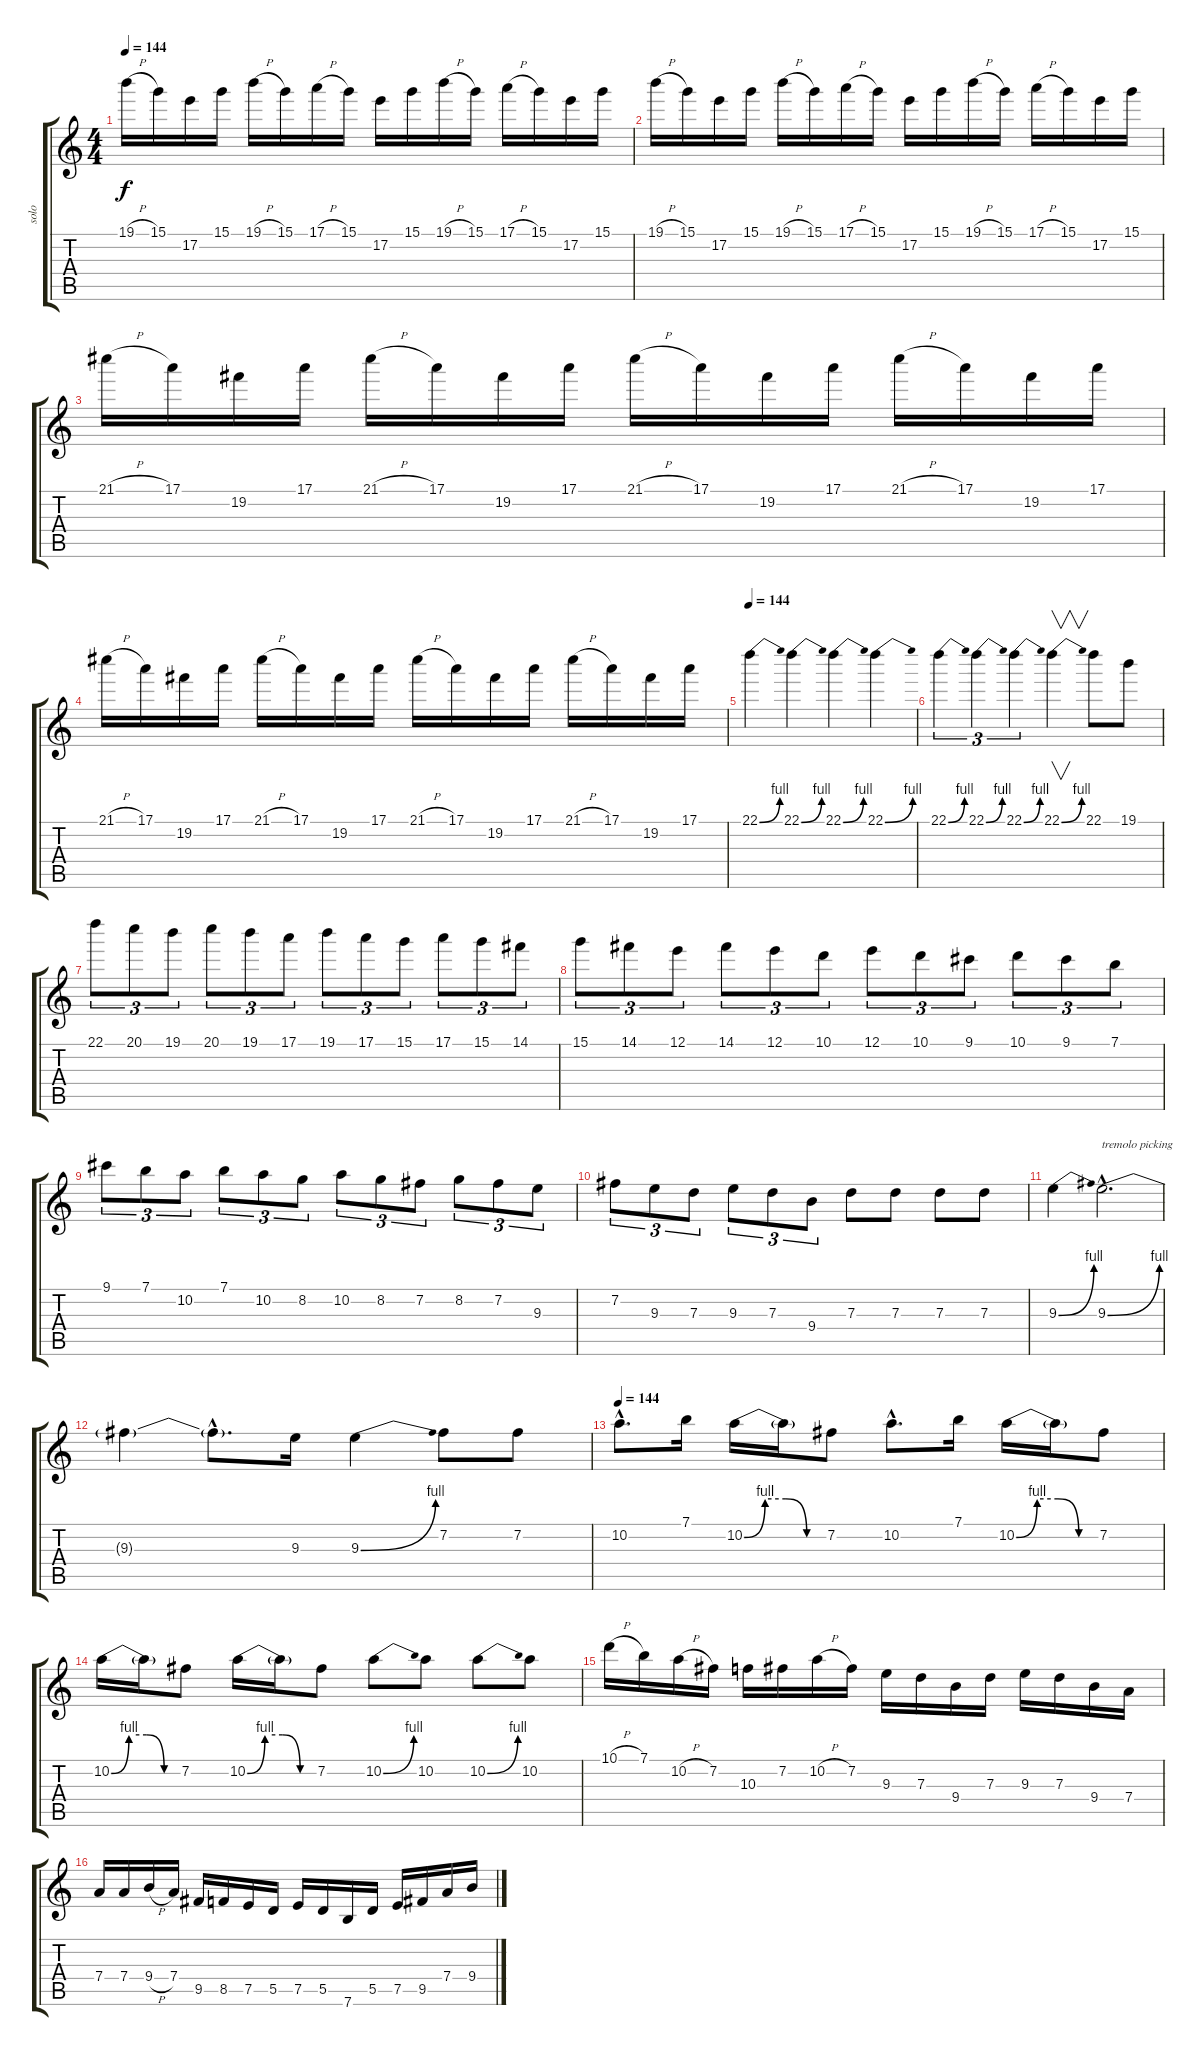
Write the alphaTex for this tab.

\track ("solo" "solo") {instrument overdrivenguitar}
\staff {score tabs}
\tuning (E4 B3 G3 D3 A2 E2) {hide}
\ts (4 4)
\tempo 144
\clef g2
\ks c
19.1{h}.16{dy f} 15.1.16 17.2.16 15.1.16 19.1{h}.16 15.1.16 17.1{h}.16 15.1.16 17.2.16 15.1.16 19.1{h}.16 15.1.16 17.1{h}.16 15.1.16 17.2.16 15.1.16 |
19.1{h}.16 15.1.16 17.2.16 15.1.16 19.1{h}.16 15.1.16 17.1{h}.16 15.1.16 17.2.16 15.1.16 19.1{h}.16 15.1.16 17.1{h}.16 15.1.16 17.2.16 15.1.16 |
21.1{h}.16 17.1.16 19.2.16 17.1.16 21.1{h}.16 17.1.16 19.2.16 17.1.16 21.1{h}.16 17.1.16 19.2.16 17.1.16 21.1{h}.16 17.1.16 19.2.16 17.1.16 |
21.1{h}.16 17.1.16 19.2.16 17.1.16 21.1{h}.16 17.1.16 19.2.16 17.1.16 21.1{h}.16 17.1.16 19.2.16 17.1.16 21.1{h}.16 17.1.16 19.2.16 17.1.16 |
\tempo 144
22.1{be (bend 0 0 60 4)}.4 22.1{be (bend 0 0 60 4)}.4 22.1{be (bend 0 0 60 4)}.4 22.1{be (bend 0 0 60 4)}.4 |
22.1{be (bend 0 0 60 4)}.4{tu (3 2)} 22.1{be (bend 0 0 60 4)}.4{tu (3 2)} 22.1{be (bend 0 0 60 4)}.4{tu (3 2)} 22.1{be (bend 0 0 60 4)}.4{v} 22.1.8 19.1.8 |
22.1.8{tu (3 2)} 20.1.8{tu (3 2)} 19.1.8{tu (3 2)} 20.1.8{tu (3 2)} 19.1.8{tu (3 2)} 17.1.8{tu (3 2)} 19.1.8{tu (3 2)} 17.1.8{tu (3 2)} 15.1.8{tu (3 2)} 17.1.8{tu (3 2)} 15.1.8{tu (3 2)} 14.1.8{tu (3 2)} |
15.1.8{tu (3 2)} 14.1.8{tu (3 2)} 12.1.8{tu (3 2)} 14.1.8{tu (3 2)} 12.1.8{tu (3 2)} 10.1.8{tu (3 2)} 12.1.8{tu (3 2)} 10.1.8{tu (3 2)} 9.1.8{tu (3 2)} 10.1.8{tu (3 2)} 9.1.8{tu (3 2)} 7.1.8{tu (3 2)} |
9.1.8{tu (3 2)} 7.1.8{tu (3 2)} 10.2.8{tu (3 2)} 7.1.8{tu (3 2)} 10.2.8{tu (3 2)} 8.2.8{tu (3 2)} 10.2.8{tu (3 2)} 8.2.8{tu (3 2)} 7.2.8{tu (3 2)} 8.2.8{tu (3 2)} 7.2.8{tu (3 2)} 9.3.8{tu (3 2)} |
7.2.8{tu (3 2)} 9.3.8{tu (3 2)} 7.3.8{tu (3 2)} 9.3.8{tu (3 2)} 7.3.8{tu (3 2)} 9.4.8{tu (3 2)} 7.3.8 7.3.8 7.3.8 7.3.8 |
9.3{be (bend 0 0 60 4)}.4 9.3{be (bend 0 0 60 4) hac}.2{d txt "tremolo picking"} |
9.3{t}.4 9.3{hac t}.8{d} 9.3.16 9.3{be (bend 0 0 60 4)}.4 7.2.8 7.2.8 |
\tempo 144
10.2{hac}.8{d} 7.1.16 10.2{be (custom 0 0 15 4 30 4 45 0 60 0)}.16 10.2{t}.16 7.2.8 10.2{hac}.8{d} 7.1.16 10.2{be (custom 0 0 15 4 30 4 45 0 60 0)}.16 10.2{t}.16 7.2.8 |
10.2{be (custom 0 0 15 4 30 4 45 0 60 0)}.16 10.2{t}.16 7.2.8 10.2{be (custom 0 0 15 4 30 4 45 0 60 0)}.16 10.2{t}.16 7.2.8 10.2{be (bend 0 0 60 4)}.8 10.2.8 10.2{be (bend 0 0 60 4)}.8 10.2.8 |
10.1{h}.16 7.1.16 10.2{h}.16 7.2.16 10.3.16 7.2.16 10.2{h}.16 7.2.16 9.3.16 7.3.16 9.4.16 7.3.16 9.3.16 7.3.16 9.4.16 7.4.16 |
7.4.16 7.4.16 9.4{h}.16 7.4.16 9.5.16 8.5.16 7.5.16 5.5.16 7.5.16 5.5.16 7.6.16 5.5.16 7.5.16 9.5.16 7.4.16 9.4.16
